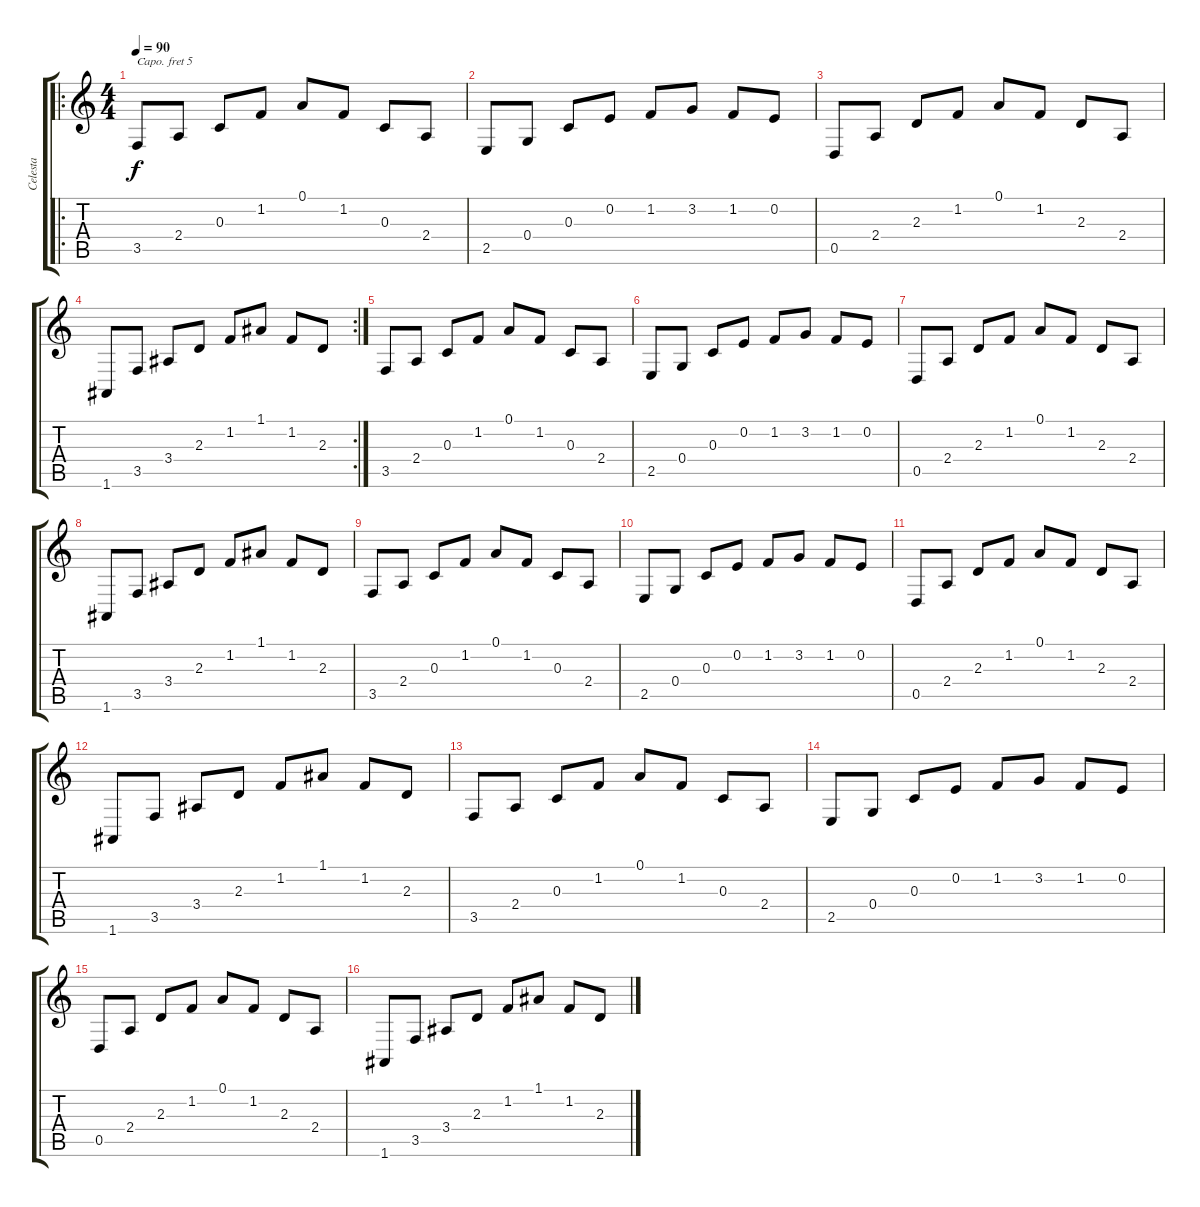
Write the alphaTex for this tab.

\track ("Celesta" "Celesta") {instrument celesta}
\staff {score tabs}
\capo 5
\tuning (E4 B3 G3 D3 A2 E2) {hide}
\ro
\ts (4 4)
\tempo 90
\clef g2
\ks c
3.5.8{dy f instrument celesta} 2.4.8 0.3.8 1.2.8 0.1.8 1.2.8 0.3.8 2.4.8 |
2.5.8 0.4.8 0.3.8 0.2.8 1.2.8 3.2.8 1.2.8 0.2.8 |
0.5.8 2.4.8 2.3.8 1.2.8 0.1.8 1.2.8 2.3.8 2.4.8 |
\rc 2
1.6.8 3.5.8 3.4.8 2.3.8 1.2.8 1.1.8 1.2.8 2.3.8 |
3.5.8 2.4.8 0.3.8 1.2.8 0.1.8 1.2.8 0.3.8 2.4.8 |
2.5.8 0.4.8 0.3.8 0.2.8 1.2.8 3.2.8 1.2.8 0.2.8 |
0.5.8 2.4.8 2.3.8 1.2.8 0.1.8 1.2.8 2.3.8 2.4.8 |
1.6.8 3.5.8 3.4.8 2.3.8 1.2.8 1.1.8 1.2.8 2.3.8 |
3.5.8 2.4.8 0.3.8 1.2.8 0.1.8 1.2.8 0.3.8 2.4.8 |
2.5.8 0.4.8 0.3.8 0.2.8 1.2.8 3.2.8 1.2.8 0.2.8 |
0.5.8 2.4.8 2.3.8 1.2.8 0.1.8 1.2.8 2.3.8 2.4.8 |
1.6.8 3.5.8 3.4.8 2.3.8 1.2.8 1.1.8 1.2.8 2.3.8 |
3.5.8 2.4.8 0.3.8 1.2.8 0.1.8 1.2.8 0.3.8 2.4.8 |
2.5.8 0.4.8 0.3.8 0.2.8 1.2.8 3.2.8 1.2.8 0.2.8 |
0.5.8 2.4.8 2.3.8 1.2.8 0.1.8 1.2.8 2.3.8 2.4.8 |
1.6.8 3.5.8 3.4.8 2.3.8 1.2.8 1.1.8 1.2.8 2.3.8
